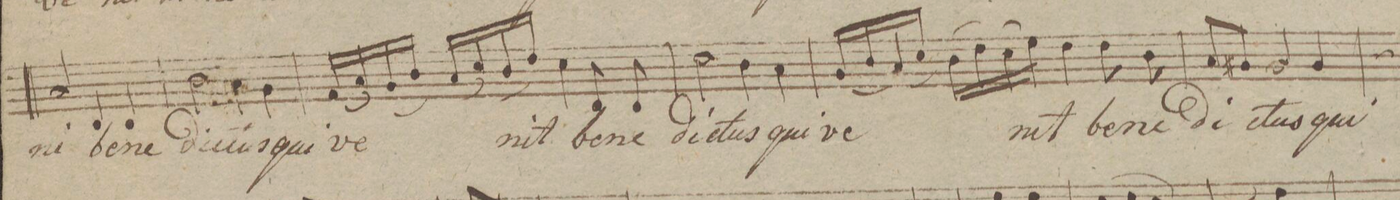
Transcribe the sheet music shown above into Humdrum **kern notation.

**kern	**text
*I"Tenore.	*
*clefC4	*
*k[b-]	*
*met(c|)	*
*M2/2	*
2G/	-ni
4C/	be-
4C/	-ne-
=91	=91
2A\	-di-
4G\	-ctus
4F\	qui
=92	=92
(16E/LL	ve-
16G/)	.
(16F/	.
16A/JJ)	.
(16G/LL	.
16B-/)	.
(16A/	.
16c/JJ)	.
4B-\	-nit
8C/	be-
8C/	-ne
=93	=93
2B-\	di-
4A\	-ctus
4G\	qui
=94	=94
(16F/LL	ve-
16A/	.
(16G/)	.
16B-/JJ)	.
(16A\LL	.
16c\)	.
(16B-\	.
16d\JJ)	.
4c\	-nit
8c\	be-
8A\	-ne-
=95	=95
8G/L	-di-
8F#X/J	.
2F#/	-ctus
4F#/	qui
=96	=96
*-	*-
